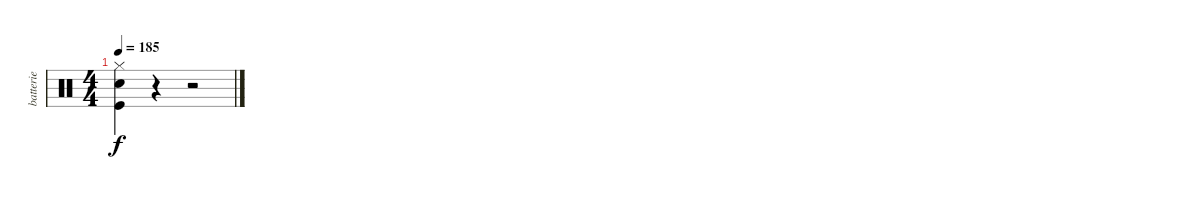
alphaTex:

\track ("batterie" "batterie") {instrument percussion}
\staff {score}
\articulation defaults
\ts (4 4)
\tempo 185
\clef neutral
\ks c
("Hi-Hat (closed)" "Electric Snare (hit)" "Kick (hit)").4{dy f} r.4 r.2
